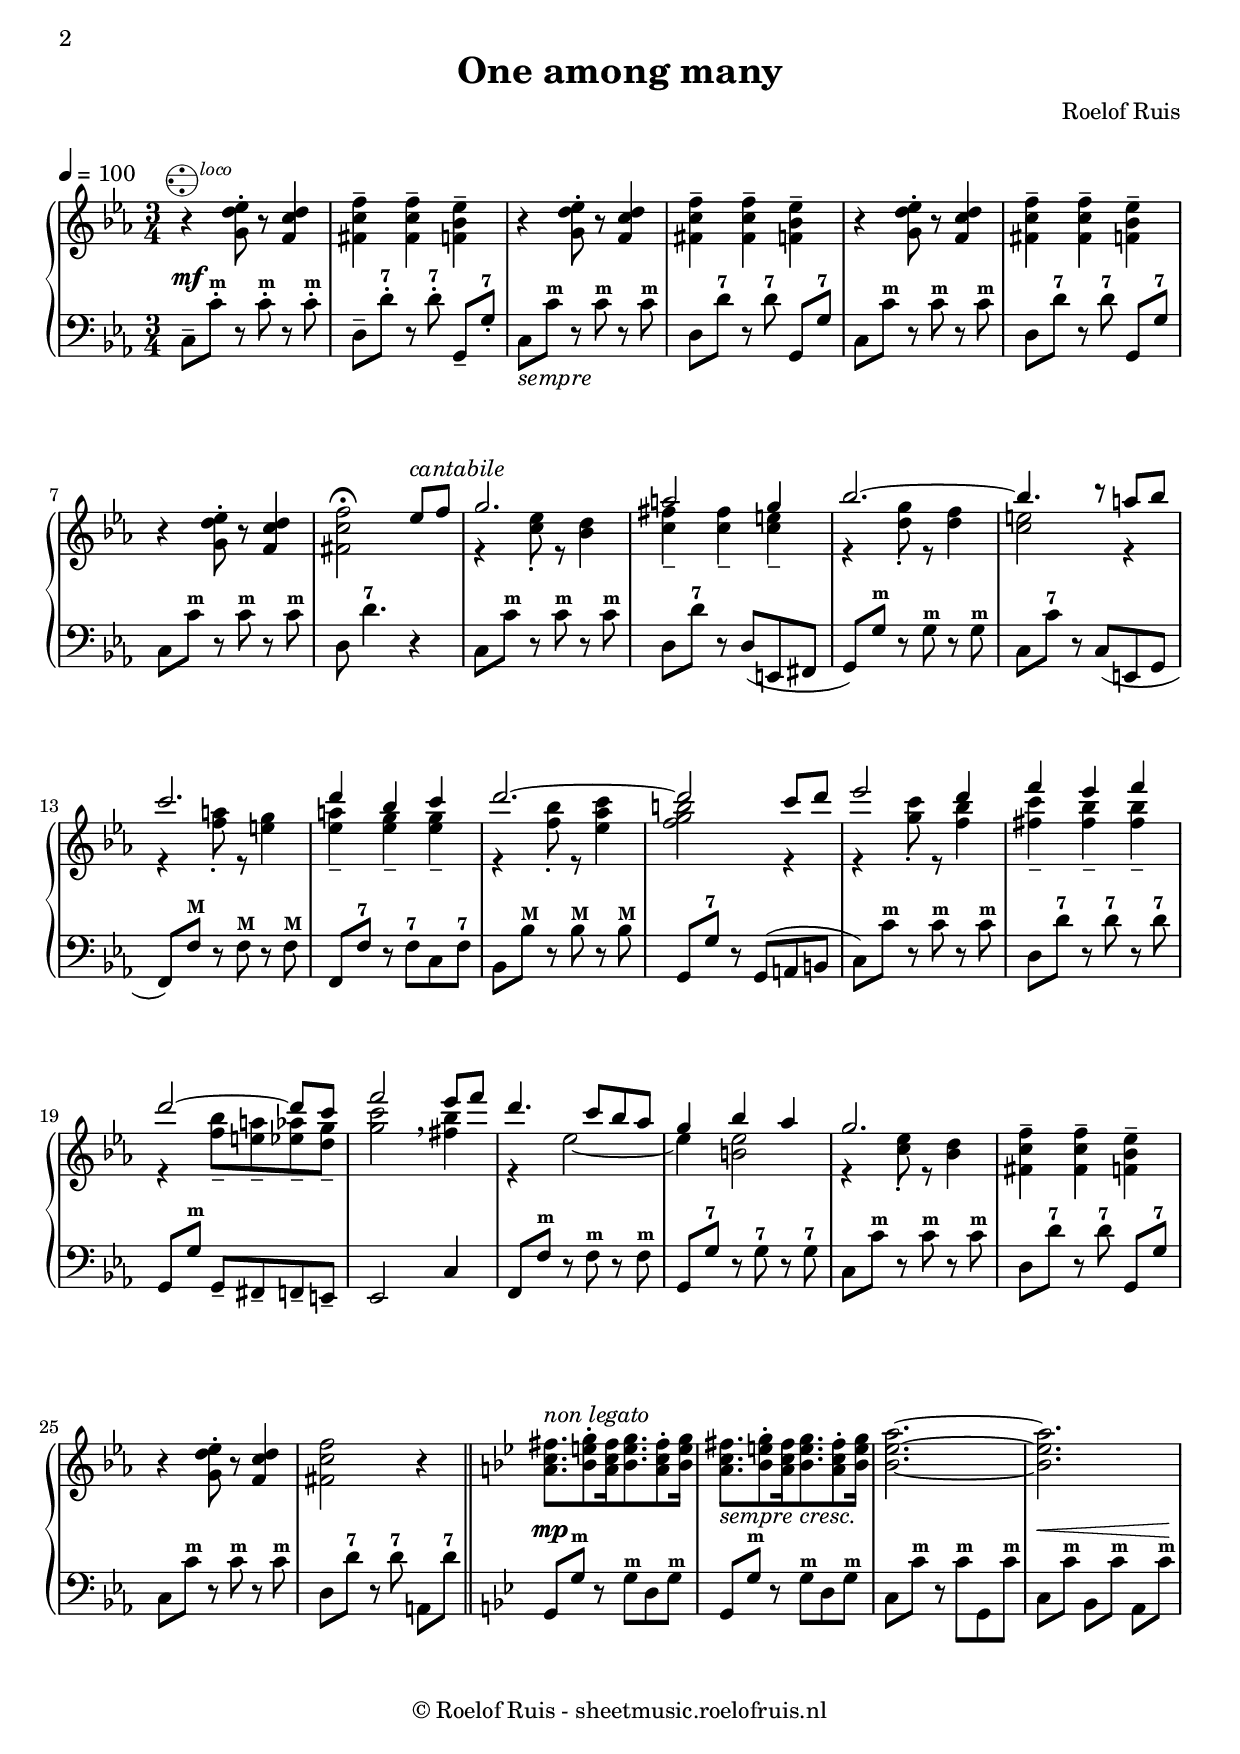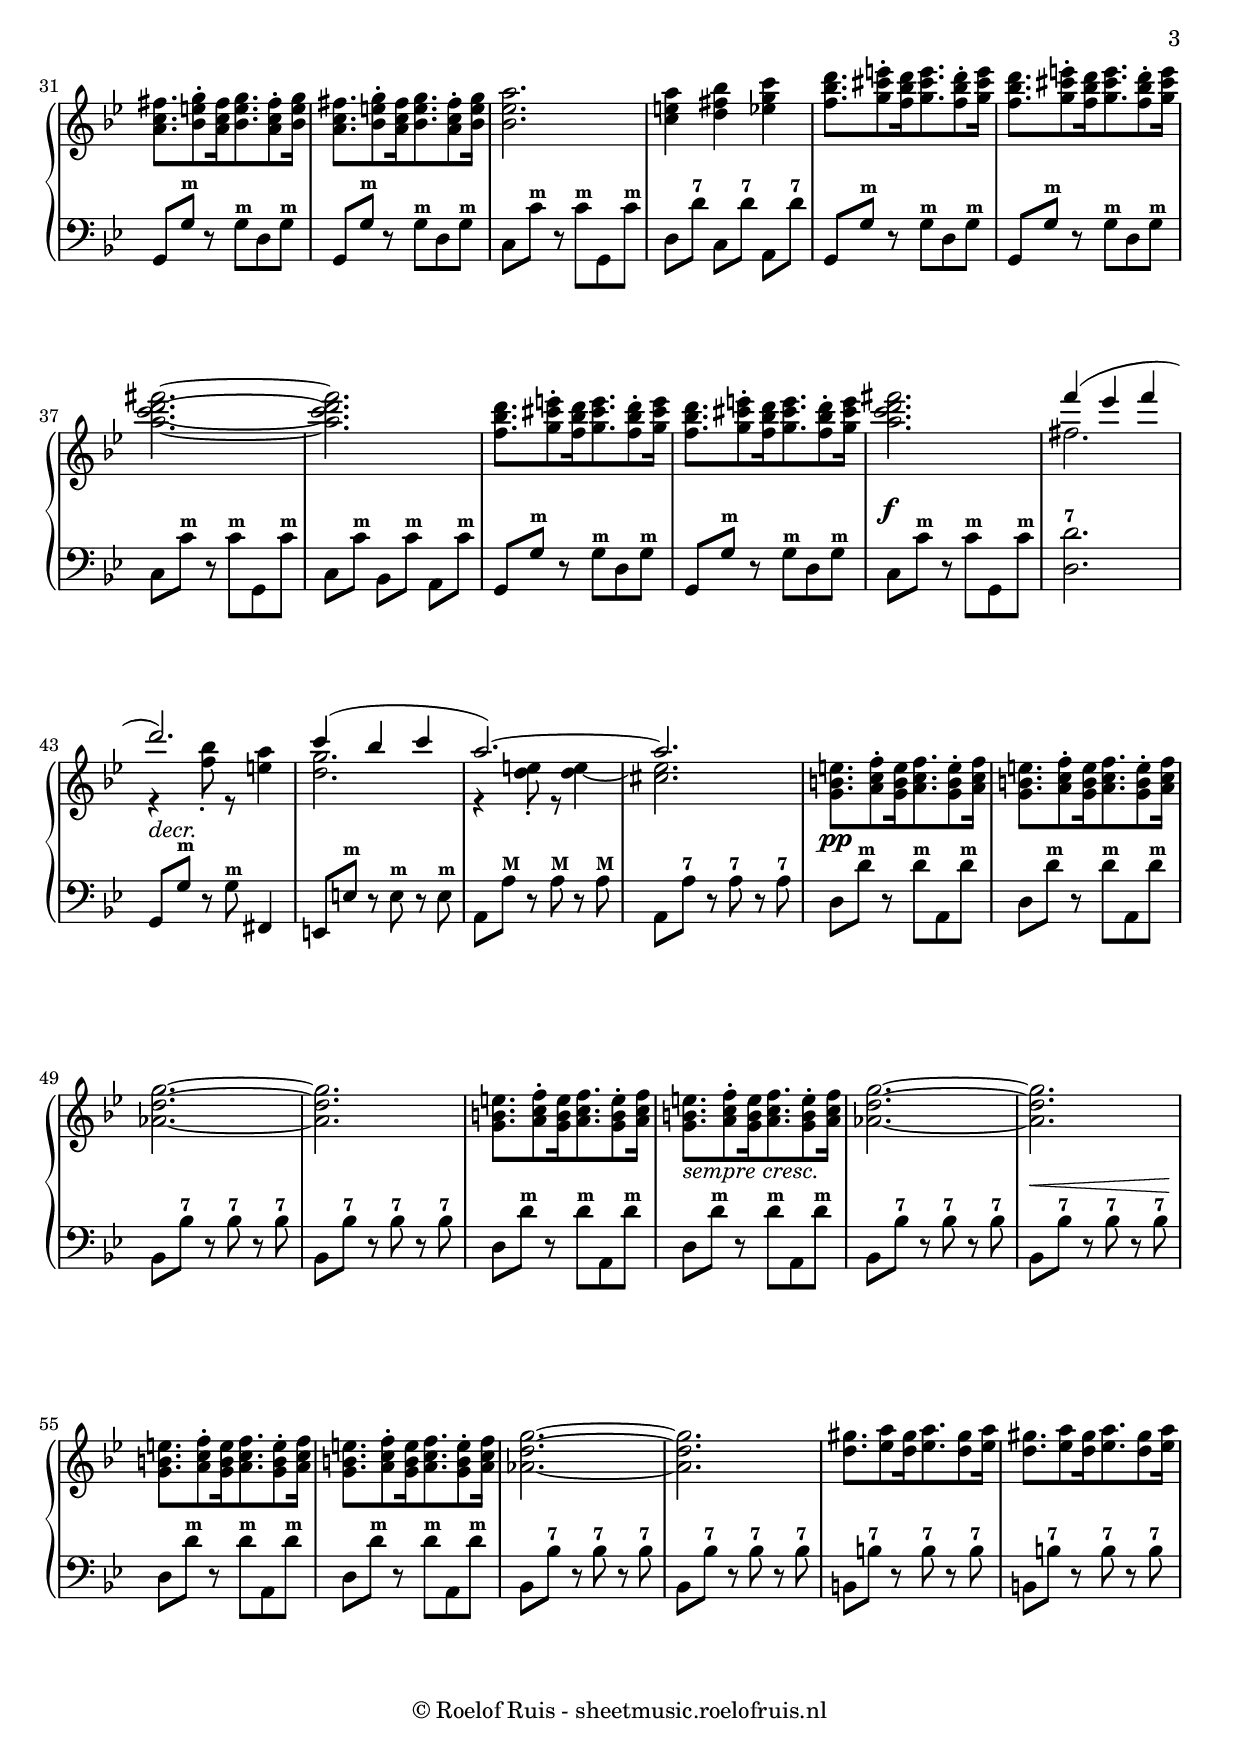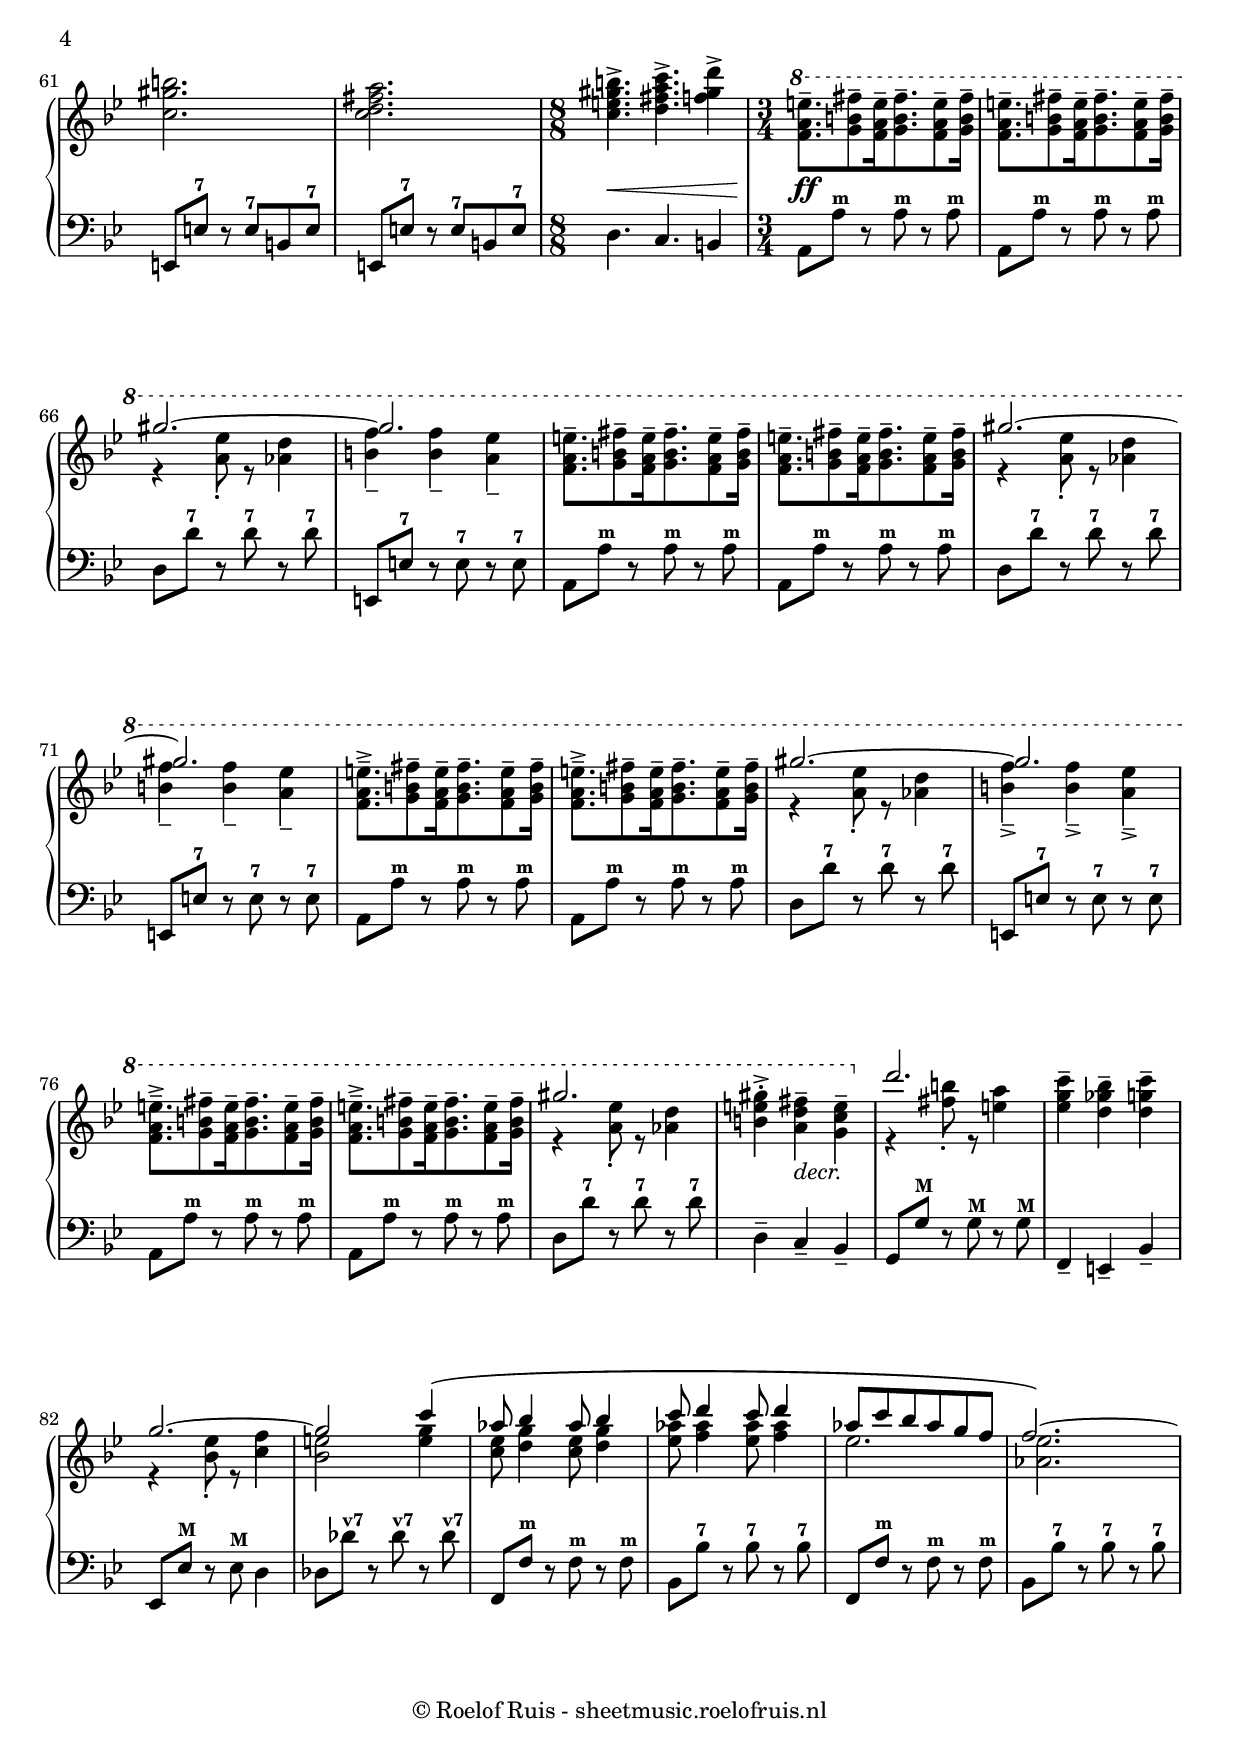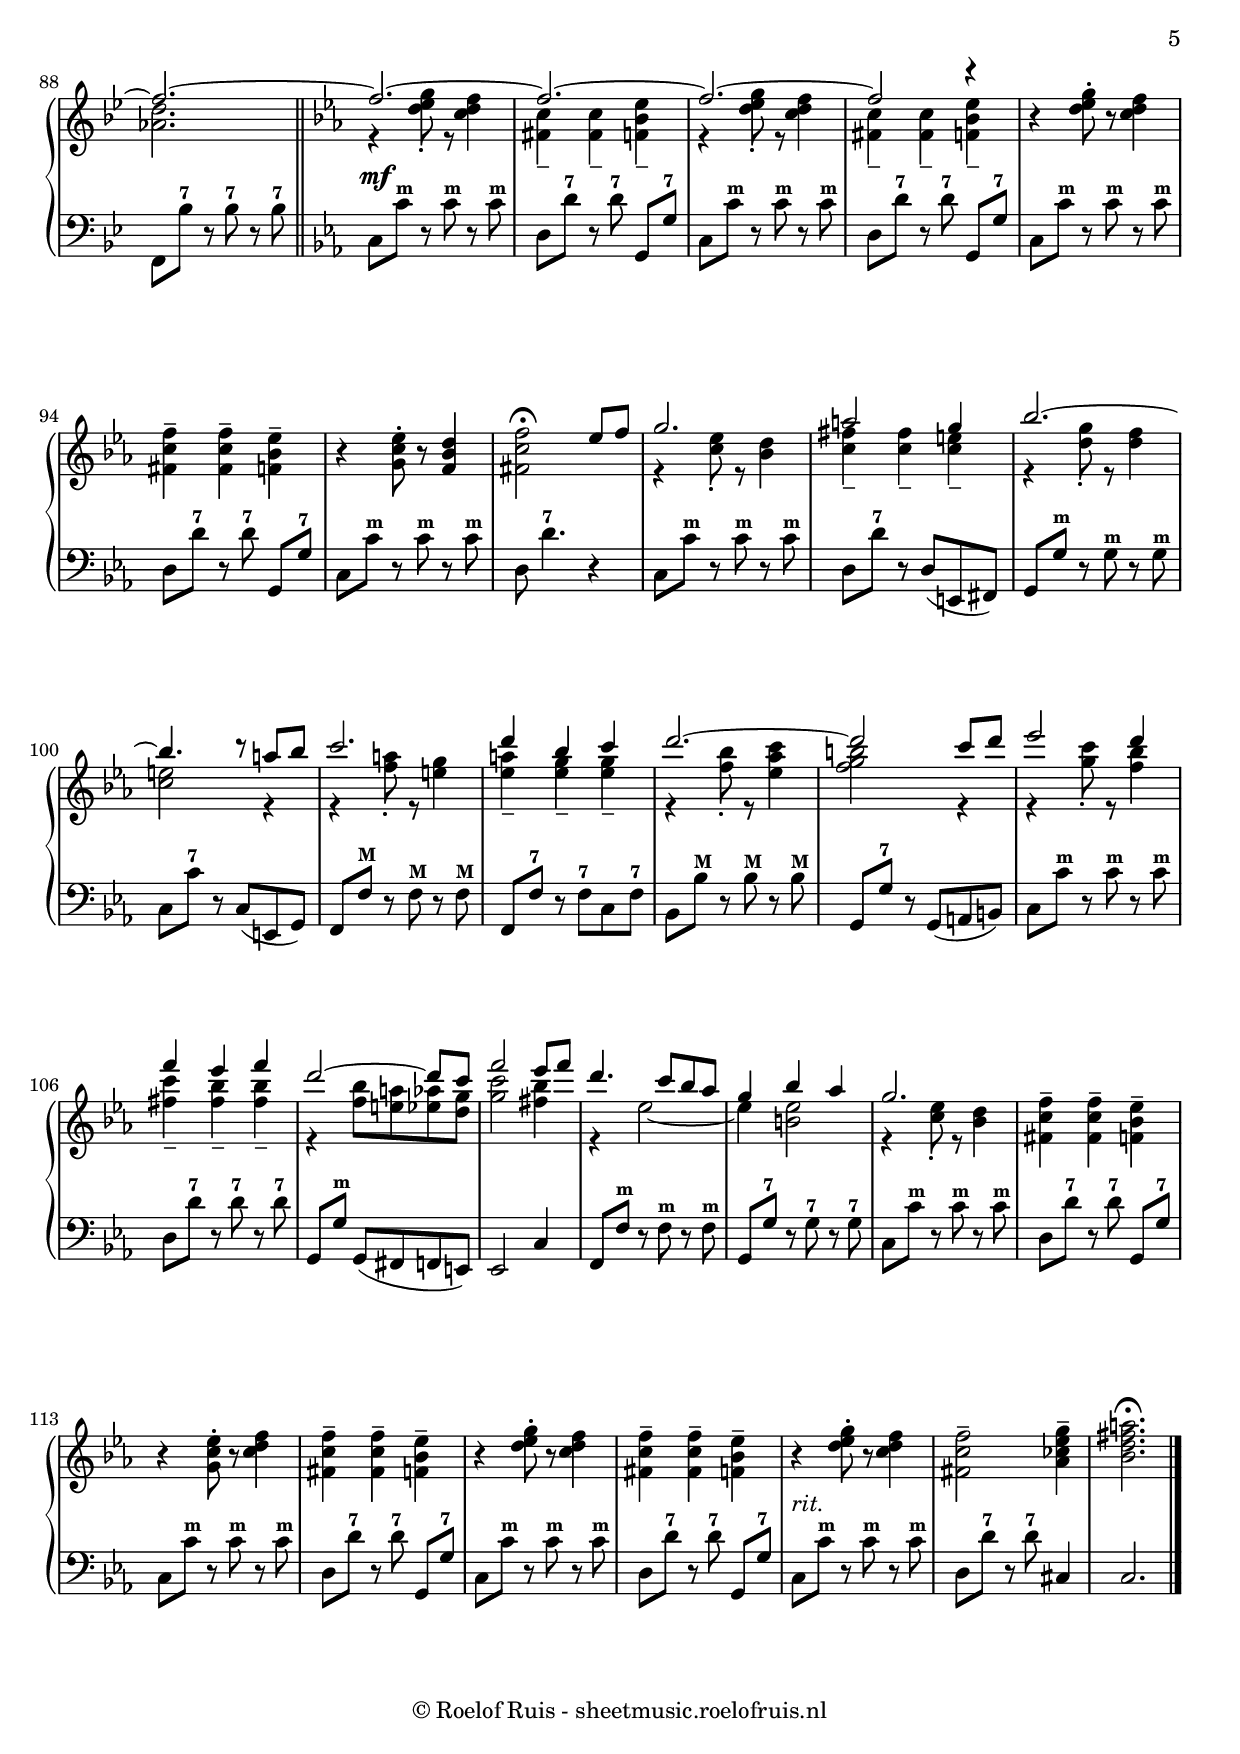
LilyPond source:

\version "2.20.0"

\version "2.20.0"

% ---- Bellows ----
out = ^\markup { \musicglyph #"accordion.pull" }
in = ^\markup { \musicglyph #"accordion.push" }

outsub = _\markup { \musicglyph #"accordion.pull" }
insub = _\markup { \musicglyph #"accordion.push" }

% ---- Basses ----
mj = ^\markup { \bold \magnify #0.8 { \roman M } }
mn = ^\markup { \bold \magnify #0.8 { \roman m } }
spt = ^\markup { \bold \magnify #0.8 { \roman 7 } }
vsp = ^\markup { \bold \magnify #0.8 { \roman v7 } }

bbass = _\markup {\box {\bold{BB}}}
sbass = _\markup {\box {\bold{SB}}}

% ---- Registers ----

eightva = \markup {\italic \translate #'(1.8 . 0) \raise #2 \magnify #0.8 {"8va"}}
loco    = \markup {\italic \translate #'(1.8 . 0) \raise #2 \magnify #0.8 {"loco"}}

dot = \markup {
  \musicglyph #"accordion.dot"
}

freebass = \markup {
  \musicglyph #"accordion.freebass"
}

discant = \markup {
  \musicglyph #"accordion.discant"
}

fbrega = ^\markup {
  \whiteout
  \combine
  \freebass
  \raise #1.5 \dot
}

fbregz = ^\markup {
  \whiteout
  \combine
  \freebass
  \raise #0.5 \dot
}

fbregza = ^\markup {
  \whiteout
  \combine
  \freebass
  \combine
  \raise #0.5 \dot
  \raise #1.5 \dot
}

regz = ^\markup {
  \whiteout
  \combine
  \discant
  \raise #0.5 \dot
}

regez = ^\markup {
  \whiteout
  \combine
  \discant
    \combine
    \raise #0.5 \dot
    \eightva
}

rega = ^\markup {
  \whiteout
  \combine
  \discant
  \raise #1.5 \dot
}

regzdba = ^\markup {
  \whiteout
  \combine
  \discant
  \combine
    \raise #0.5 \dot
    \combine
      \raise #1.5 \dot
      \translate #'(-1 . 0) \raise #1.5 \dot
}

regdbav = ^\markup {
  \whiteout
  \combine
  \discant
  \combine
    \raise #2.5 \dot
    \combine
      \raise #1.5 \dot
      \translate #'(-1 . 0) \raise #1.5 \dot
}

regav = ^\markup {
  \whiteout
  \combine
  \discant
  \combine
    \raise #2.5 \dot
    \raise #1.5 \dot
}

regdbaz = ^\markup {
  \whiteout
  \combine
  \discant
  \combine
    \raise #0.5 \dot
    \combine
      \raise #1.5 \dot
      \translate #'(-1 . 0) \raise #1.5 \dot
}

regdba = ^\markup {
  \whiteout
  \combine
  \discant
  \combine
    \raise #1.5 \dot
    \translate #'(-1 . 0) \raise #1.5 \dot
}

regza = ^\markup {
  \whiteout
  \combine
  \discant
  \combine
    \raise #0.5 \dot
    \raise #1.5 \dot
}

regeza = ^\markup {
  \whiteout
  \combine
  \discant
  \combine
    \raise #0.5 \dot
    \combine
      \raise #1.5 \dot
      \eightva
}

regzv = ^\markup {
  \whiteout
  \combine
  \discant
  \combine
    \raise #0.5 \dot
    \raise #2.5 \dot
}

regzav = ^\markup {
  \whiteout
  \combine
  \discant
  \combine
    \raise #2.5 \dot
    \combine
      \raise #1.5 \dot
      \raise #0.5 \dot
}

regezv = ^\markup {
  \whiteout
  \combine
  \discant
  \combine
    \raise #0.5 \dot
    \combine
      \raise #2.5 \dot
      \eightva
}

regzacv = ^\markup {
  \whiteout
  \combine
  \discant
  \combine
    \raise #2.5 \dot
    \combine
      \translate #'(-1 . 0) \raise #1.5 \dot
      \raise #0.5 \dot
}

regzacvl = ^\markup {
  \whiteout
  \combine
  \discant
  \combine
    \raise #2.5 \dot
    \combine
      \translate #'(-1 . 0) \raise #1.5 \dot
      \combine
        \raise # 0.5 \dot
        \loco
}

regzdbav = ^\markup {
  \whiteout
  \combine
  \discant
  \combine
    \raise #2.5 \dot
    \combine
      \raise #1.5 \dot
      \combine
      \translate #'(-1 . 0) \raise #1.5 \dot
      \raise #0.5 \dot
}









% ---- Other functionality ----

simile = \markup "simile"
subp = _\markup{ \italic sub \dynamic p }


staffAccordionRight = {
  \numericTimeSignature
  \key c \minor
  \clef treble
  \once \override Score.MetronomeMark #'X-offset = #0
  \tempo 4 = 100
  \time 3/4
  \relative c'' {
    r4^\regzacvl <es d g,>8-. r <d c f,>4 |
    <f c fis,>-- <f c fis,>-- <es bes f>-- |
    r4 <es d g,>8-. r <d c f,>4 |
    <f c fis,>-- <f c fis,>-- <es bes f>-- |
    r4 <es d g,>8-. r <d c f,>4 |
    <f c fis,>-- <f c fis,>-- <es bes f>-- |
    r4 <es d g,>8-. r <d c f,>4 |
    << {
      s2 es8^\markup {\italic "cantabile"} f |
      g2. |
      a2 g4 |
      bes2.~ |
      bes4. r8 a8 bes |
      c2. |
      d4 bes c |
      d2.~ |
      d2 c8 d |
      es2 d4 |
      f4 es f |
      d2~ d8 c |
      f2 \breathe es8 f |
      d4. c8 bes as |
      g4 bes as |
      g2. |
    } \\ { 
      <f c fis,>2^\fermata  s4 |
      r4 <es c>8-. r8 <d bes>4 |
      <fis c>4-- <fis c>-- <e c>-- |
      r4 <g d>8-. r8 <f d>4 |
      <e c>2 r4 |
      r4 <a f>8-. r8 <g e>4 |
      <a es>4-- <g es>-- <g es>-- |
      r4 <bes f>8-. r8 <c as es>4 |
      <b g f>2 r4 |
      r4 <c g>8-. r8 <bes f>4 |
      <c fis,>4-- <bes fis>-- <bes fis>-- |
      r4 <bes f>8-- <a e>-- <as es>-- <g d>-- |
      <c g>2  <bes fis>4 |
      r4 es,2~ |
      es4 <es b>2
      r4 <es c>8-. r8 <d bes>4 |  
    } >>
    
    <f c fis,>-- <f c fis,>-- <es bes f>-- |
    r4 <es d g,>8-. r <d c f,>4 |
    <f c fis,>2 r4 |
    
    \bar "||"
    \key g \minor
    
    <fis c a>8.^\markup {\italic "non legato"} <g e bes>8-. <fis c a>16 <g e bes>8. <fis c a>8-. <g e bes>16 |
    <fis c a>8. <g e bes>8-. <fis c a>16 <g e bes>8. <fis c a>8-. <g e bes>16 |
    <a~ es~ bes~>2. |
    <a es bes>2. |
    <fis c a>8. <g e bes>8-. <fis c a>16 <g e bes>8. <fis c a>8-. <g e bes>16 |
    <fis c a>8. <g e bes>8-. <fis c a>16 <g e bes>8. <fis c a>8-. <g e bes>16 |
    <a es bes>2. |
    <a e c>4 <bes fis d> <c g es> |
    
    <d bes f>8. <e cis g>8-. <d bes f>16 <e cis g>8. <d bes f>8-. <e cis g>16 |
    <d bes f>8. <e cis g>8-. <d bes f>16 <e cis g>8. <d bes f>8-. <e cis g>16 |
    <fis~ d~ c~ a~>2. |
    <fis d c a>2. |
    <d bes f>8. <e cis g>8-. <d bes f>16 <e cis g>8. <d bes f>8-. <e cis g>16 |
    <d bes f>8. <e cis g>8-. <d bes f>16 <e cis g>8. <d bes f>8-. <e cis g>16 |
    <fis d c a>2. |
    << {
      f4( es f |
      d2.) |
      c4( bes c |
      a2.)~ |
      a2. |
    } \\ {
      fis2. |
      r4 <bes f>8-. r8 <a e>4 |
      <g d>2. |
      r4 <e d>8-. r8 <e~ d>4 |
      <e cis>2. |
    } >>
    
    <e b g>8. <f c a>8-. <e b g>16 <f c a>8. <e b g>8-. <f c a>16 |
    <e b g>8. <f c a>8-. <e b g>16 <f c a>8. <e b g>8-. <f c a>16 |
    <g~ d~ as~>2. |
    <g d as>2. |
    <e b g>8. <f c a>8-. <e b g>16 <f c a>8. <e b g>8-. <f c a>16 |
    <e b g>8. <f c a>8-. <e b g>16 <f c a>8. <e b g>8-. <f c a>16 |
    <g~ d~ as~>2. |
    <g d as>2. |
    <e b g>8. <f c a>8-. <e b g>16 <f c a>8. <e b g>8-. <f c a>16 |
    <e b g>8. <f c a>8-. <e b g>16 <f c a>8. <e b g>8-. <f c a>16 |
    <g~ d~ as~>2. |
    <g d as>2. |
    <gis d>8. <a es>8 <gis d>16 <a es>8. <gis d>8 <a es>16 |
    <gis d>8. <a es>8 <gis d>16 <a es>8. <gis d>8 <a es>16 |
    <b gis c,>2. |
    <a fis d c>2. |

    \time 8/8
    <b gis e c>4.-> <c a fis d>-> <d gis, f>4-> |
    
    \time 3/4
    \ottava #1
    <e a, f>8.-- <fis b, g>8-- <e a, f>16-- <fis b, g>8.-- <e a, f>8-- <fis b, g>16-- |
    <e a, f>8.-- <fis b, g>8-- <e a, f>16-- <fis b, g>8.-- <e a, f>8-- <fis b, g>16-- |
    << {
      gis2.~
      gis2. |
    } \\ {
      r4 <es a,>8-. r8 <d as>4 |
      <f b,>4-- <f b,>-- <es a,>-- |
    } >>
    <e a, f>8.-- <fis b, g>8-- <e a, f>16-- <fis b, g>8.-- <e a, f>8-- <fis b, g>16-- |
    <e a, f>8.-- <fis b, g>8-- <e a, f>16-- <fis b, g>8.-- <e a, f>8-- <fis b, g>16-- |
    << {
      gis2.~
      gis2. |
    } \\ {
      r4 <es a,>8-. r8 <d as>4 |
      <f b,>4-- <f b,>-- <es a,>-- |
    } >>
    <e a, f>8.---> <fis b, g>8-- <e a, f>16-- <fis b, g>8.-- <e a, f>8-- <fis b, g>16-- |
    <e a, f>8.---> <fis b, g>8-- <e a, f>16-- <fis b, g>8.-- <e a, f>8-- <fis b, g>16-- |
    << {
      gis2.~
      gis2. |
    } \\ {
      r4 <es a,>8-. r8 <d as>4 |
      <f b,>4---> <f b,>---> <es a,>---> |
    } >>
    <e a, f>8.---> <fis b, g>8-- <e a, f>16-- <fis b, g>8.-- <e a, f>8-- <fis b, g>16-- |
    <e a, f>8.---> <fis b, g>8-- <e a, f>16-- <fis b, g>8.-- <e a, f>8-- <fis b, g>16-- |
    << {
      gis2.
    } \\ {
      r4 <es a,>8-. r8 <d as>4 |
    } >>
    <gis e b>4-.-> <fis d a>-- <e c g>-- |
    \ottava #0
    << { d2. } \\ { r4 <b fis>8-. r8 <a e>4 | } >>
    <c g es>4-- <bes ges d>-- <c g d>-- |
    << { 
      g2.~ |
      g2 c4\( |
      as8 bes4 as8 bes4 |
      c8 d4 c8 d4 |
      as8 c bes as g f |
      f2.\)~ |
      f2.~ |
    } \\ {
      r4 <es bes>8-. r8 <f c>4 |
      <e bes>2 <g e>4 |
      <es c>8 <g d>4 <es c>8 <g d>4 |
      <as es>8 <as f>4 <as es>8 <as f>4 |
      es2. |
      <es as,>2. |
      <d as>2. |
    } >>
    
    \bar "||"
    \key c \minor

    << {
      f2.~ |
      f2.~ |
      f2.~ |
      f2 r4 |
    } \\ {
      r4 <es d g>8-. r8 <d c f>4 |
      <c fis,>4-- <c fis,>-- <es bes f>-- |
      r4 <es d g>8-. r8 <d c f>4 |
      <c fis,>4-- <c fis,>4-- <es bes f>--
    } >>
    r4 <es d g>8-. r <d c f>4 |
    <f c fis,>-- <f c fis,>-- <es bes f>-- |
    r4 <es c g>8-. r <d bes f>4 |
    << {
      s2 es8 f |
      g2. |
      a2 g4 |
      bes2.~ |
      bes4. r8 a8 bes |
      c2. |
      d4 bes c |
      d2.~ |
      d2 c8 d |
      es2 d4 |
      f4 es f |
      d2~ d8 c |
      f2 es8 f |
      d4. c8 bes as |
      g4 bes as |
      g2. |
    } \\ { 
      <f c fis,>2^\fermata  s4 |
      r4 <es c>8-. r8 <d bes>4 |
      <fis c>4-- <fis c>-- <e c>-- |
      r4 <g d>8-. r8 <f d>4 |
      <e c>2 r4 |
      r4 <a f>8-. r8 <g e>4 |
      <a es>4-- <g es>-- <g es>-- |
      r4 <bes f>8-. r8 <c as es>4 |
      <b g f>2 r4 |
      r4 <c g>8-. r8 <bes f>4 |
      <c fis,>4-- <bes fis>-- <bes fis>-- |
      r4 <bes f>8 <a e> <as es> <g d> |
      <c g>2 <bes fis>4 |
      r4 es,2~ |
      es4 <es b>2
      r4 <es c>8-. r8 <d bes>4 |  
    } >>
    
    <f c fis,>-- <f c fis,>-- <es bes f>-- |
    r4 <es c g>8-. r <d c f>4 |
    <f c fis,>-- <f c fis,>-- <es bes f>-- |
    r4 <es d g>8-. r <d c f>4 |
    <f c fis,>-- <f c fis,>-- <es bes f>-- |
    r4 <es d g>8-. r <d c f>4 |
    <f c fis,>2-- <g es ces as>4-- |
    <a fis d bes>2.\fermata |
    
  }
}

staffAccordionLeft = {
  \numericTimeSignature
  \key c \minor
  \clef bass
  \time 3/4
  c8-- c'-.\mn r8 c'-.\mn r8 c'-.\mn |
  d8-- d'-.\spt r8 d'-.\spt g,--[ g-.]\spt |
  c8_\markup {\italic "sempre"} c'\mn r8 c'\mn r8 c'\mn |
  d8 d'\spt r8 d'\spt g,[ g]\spt |
  c8 c'\mn r8 c'\mn r8 c'\mn |
  d8 d'\spt r8 d'\spt g,[ g]\spt |
  c8 c'\mn r8 c'\mn r8 c'\mn |
  d8 d'4.\spt r4 |
  
  c8 c'\mn r8 c'\mn r8 c'\mn |
  d8 d'\spt r8 d8( e, fis, |
  g,8) g\mn r8 g\mn  r8 g\mn |
  c8 c'\spt r8 c[( e, g,] |
  f,8) f\mj r8 f\mj r8 f\mj |
  f,8 f\spt r8 f\spt c8 f\spt |
  bes, bes\mj r8 bes\mj r8 bes\mj |
  g,8 g\spt r8 g,( a, b, |
  c8) c'\mn r8 c'\mn r8 c'\mn |
  d d'\spt r8 d'\spt r8 d'\spt |
  g,8[ g]\mn g,-- fis,-- f,-- e,-- |
  es,2 c4 |
  f,8 f\mn r8 f\mn r8 f\mn |
  g,8 g\spt r8 g\spt r8 g\spt |
  c8 c'\mn r8 c'\mn r8 c'\mn |
  d8 d'\spt r8 d'\spt g,[ g]\spt |
  c8 c'\mn r8 c'\mn r8 c'\mn |
  d8 d'\spt r8 d'\spt a,[ d']\spt |

  \bar "||"
  \key g \minor
  
  g,8 g\mn r8 g\mn d g\mn |
  g,8 g\mn r8 g\mn d g\mn |
  c8 c'\mn r8 c'\mn g, c'\mn |
  c8[ c']\mn bes,[ c']\mn a,[ c']\mn |
  g,8 g\mn r8 g\mn d g\mn |
  g,8 g\mn r8 g\mn d g\mn |
  c8 c'\mn r8 c'\mn g, c'\mn |
  d8[ d']\spt c[ d']\spt a,[ d']\spt
  g,8 g\mn r8 g\mn d g\mn |
  g,8 g\mn r8 g\mn d g\mn |
  c8 c'\mn r8 c'\mn g, c'\mn |
  c8[ c']\mn bes,[ c']\mn a,[ c']\mn |
  g,8 g\mn r8 g\mn d g\mn |
  g,8 g\mn r8 g\mn d g\mn |
  c8 c'\mn r8 c'\mn g, c'\mn |
  <d d'>2.\spt |
  g,8 g\mn r8 g\mn fis,4 |
  e,8 e\mn r8 e\mn r8 e\mn |
  a, a\mj r8 a\mj r8 a\mj |
  a, a\spt r8 a\spt r8 a\spt |

  d8 d'\mn r8 d'\mn a, d'\mn |
  d8 d'\mn r8 d'\mn a, d'\mn |
  bes, bes\spt r8 bes\spt r8 bes\spt |
  bes, bes\spt r8 bes\spt r8 bes\spt |
  d8 d'\mn r8 d'\mn a, d'\mn |
  d8 d'\mn r8 d'\mn a, d'\mn |
  bes, bes\spt r8 bes\spt r8 bes\spt |
  bes, bes\spt r8 bes\spt r8 bes\spt |
  d8 d'\mn r8 d'\mn a, d'\mn |
  d8 d'\mn r8 d'\mn a, d'\mn |
  bes, bes\spt r8 bes\spt r8 bes\spt |
  bes, bes\spt r8 bes\spt r8 bes\spt |
  b, b\spt r8 b\spt r8 b\spt |
  b, b\spt r8 b\spt r8 b\spt |
  e, e\spt r8 e\spt b, e\spt |
  e, e\spt r8 e\spt b, e\spt |
  
  \time 8/8
  d4. c b,4 |
  
  \time 3/4
  a,8 a\mn r8 a\mn r8 a\mn |
  a, a\mn r8 a\mn r8 a\mn |
  d8 d'\spt r8 d'\spt r8 d'\spt |
  e,8 e\spt r8 e\spt r8 e\spt |
  a,8 a\mn r8 a\mn r8 a\mn |
  a, a\mn r8 a\mn r8 a\mn |
  d8 d'\spt r8 d'\spt r8 d'\spt |
  e,8 e\spt r8 e\spt r8 e\spt |
  a,8 a\mn r8 a\mn r8 a\mn |
  a, a\mn r8 a\mn r8 a\mn |
  d8 d'\spt r8 d'\spt r8 d'\spt |
  e,8 e\spt r8 e\spt r8 e\spt |
  a,8 a\mn r8 a\mn r8 a\mn |
  a, a\mn r8 a\mn r8 a\mn |
  d8 d'\spt r8 d'\spt r8 d'\spt |
  d4-- c-- bes,-- |
  g,8 g\mj r8 g\mj r8 g\mj |
  f,4-- e,-- bes,-- |
  es,8 es\mj r8 es\mj d4 |
  des8 des'\vsp r8 des'\vsp r8 des'\vsp |
  f,8 f\mn r8 f\mn r8 f\mn |
  bes, bes\spt r8 bes\spt r8 bes\spt |
  f,8 f\mn r8 f\mn r8 f\mn |
  bes, bes\spt r8 bes\spt r8 bes\spt |
  f, bes\spt r8 bes\spt r8 bes\spt |

  \bar "||"
  \key c \minor

  c8 c'\mn r8 c'\mn r8 c'\mn |
  d8 d'\spt r8 d'\spt g,[ g]\spt |
  c8 c'\mn r8 c'\mn r8 c'\mn |
  d8 d'\spt r8 d'\spt g,[ g]\spt |
  c8 c'\mn r8 c'\mn r8 c'\mn |
  d8 d'\spt r8 d'\spt g,[ g]\spt |
  c8 c'\mn r8 c'\mn r8 c'\mn |
  d8 d'4.\spt r4 |
  c8 c'\mn r8 c'\mn r8 c'\mn |
  d8 d'\spt r8 d8( e, fis,) |
  g,8 g\mn r8 g\mn  r8 g\mn |
  c8 c'\spt r8 c[( e, g,]) |
  f,8 f\mj r8 f\mj r8 f\mj |
  f,8 f\spt r8 f\spt c8 f\spt |
  bes, bes\mj r8 bes\mj r8 bes\mj |
  g,8 g\spt r8 g,( a, b,) |
  c8 c'\mn r8 c'\mn r8 c'\mn |
  d d'\spt r8 d'\spt r8 d'\spt |
  g,8[ g]\mn g,( fis, f, e,) |
  es,2 c4 |
  f,8 f\mn r8 f\mn r8 f\mn |
  g,8 g\spt r8 g\spt r8 g\spt |
  c8 c'\mn r8 c'\mn r8 c'\mn |
  d8 d'\spt r8 d'\spt g,[ g]\spt |
  c8 c'\mn r8 c'\mn r8 c'\mn |
  d8 d'\spt r8 d'\spt g,[ g]\spt |
  c8 c'\mn r8 c'\mn r8 c'\mn |
  d8 d'\spt r8 d'\spt g,[ g]\spt |
  c8 c'\mn r8 c'\mn r8 c'\mn |
  d8 d'\spt r8 d'\spt cis4 |
  c2. |
  \bar "|."

}

dynamicsStaff = \new Dynamics {
  \time 3/4
  s2.\mf s2. s2. s2. s2. s2. s2. s2. |
  s2. s2. s2. s2. s2. s2. s2. s2. |
  s2. s2. s2. s2. s2. s2. s2. s2. s2. s2. |
  s2.\mp s2.^\markup {\italic "sempre cresc."}
  s2. s2.\< s2.\! s2. s2. s2. s2. s2. |
  s2. s2. s2. s2. s2.\f s2. s2.^\markup {\italic "decr."} s2.|
  s2. s2. |
  s2.\pp s2. s2. s2. s2. s2.^\markup{\italic "sempre cresc."} s2. s2.\< |
  s2.\! s2. s2. s2. s2. s2. s2. s2.
  \time 8/8
  s1\< |
  \time 3/4
  s2.\ff s2. s2. s2. |
  s2. s2. s2. s2. |
  s2. s2. s2. s2. |
  s2. s2. s2. s4 s2^\markup{\italic "decr."} |
  s2. s2. s2. s2. s2. s2. s2. s2. s2. |
  s2.\mf s2. s2. s2. s2. s2. s2. s2. |
  s2. s2. s2. s2. s2. s2. s2. s2. |
  s2. s2. s2. s2. s2. s2. s2. s2. |
  s2. s2. s2. s2. s2.^\markup{\italic "rit."} s2. s2. |
  
}

\book {

  \header {
    title = "One among many"
    composer = "Roelof Ruis"
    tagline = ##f
    instrumentName = "Accordion Solo"
    year = "2016"
    description = "A jazz piece starting with a soothing melody and slowly evolving central part. I tried to combine the left and right hands to create an interesting rythmic movement."
    info = "For standard bass - Difficulty: Hard"
    permission = "Explicit permission is granted to NOVAM Nederland to publish this work on their website for free."
    projecturl = "https://github.com/RoelofRuis/free-sheets"
    version = "November 2020"
  }

  \paper {
    max-systems-per-page = 5
    min-systems-per-page = 5
    indent = 0.0
    ragged-last-bottom = ##f
    print-all-headers = ##t
    
    system-system-spacing = #'(
      (basic-distance . 8)
      (minimum-distance . 8)
      (padding . 5)
      (stretchability . 30)
    )
    
    bookTitleMarkup = \markup {
      \column {
        \vspace #3
        \fill-line { \fontsize #8 \fromproperty #'header:title }
        \vspace #2
        \fill-line { \fontsize #6 \italic \fromproperty #'header:composer }
        \vspace #.5
        \fill-line { \fontsize #2 \fromproperty #'header:year }
        \vspace #3
        \fill-line { \fontsize #4 \fromproperty #'header:instrumentName }
        \vspace #10
        \override #'(line-width . 55)
        \fontsize #1
        \justify-field #'header:description
        \vspace #1
        \fontsize #1
        \justify-field #'header:info
        \vspace #4
        \override #'(line-width . 55)
        \fontsize #1
        \justify-field #'header:permission
        \vspace #1
        \vspace #14
        \justify { \char ##x00A9 Roelof Ruis \concat { " - Version " \fromproperty #'header:version } }
        \typewriter { \fromproperty #'header:projecturl }
      }
    }
    
    oddFooterMarkup = \markup {
      \fill-line {
        \center-column {
          \on-the-fly #part-first-page ""
          \on-the-fly #not-first-page \line { \char ##x00A9 Roelof Ruis - sheetmusic.roelofruis.nl }
        }
      }
    }  
  }

  \score {
    \header {
      breakbefore = ##t
    }

    \new PianoStaff <<
    \new Staff = "right" \with {
      midiInstrument = "bright acoustic"
    } \staffAccordionRight
    \dynamicsStaff
    \new Staff = "left" \with {
      midiInstrument = "bright acoustic"
    } \staffAccordionLeft
    >>

    \layout {}
    
    \midi {}
  }
}
